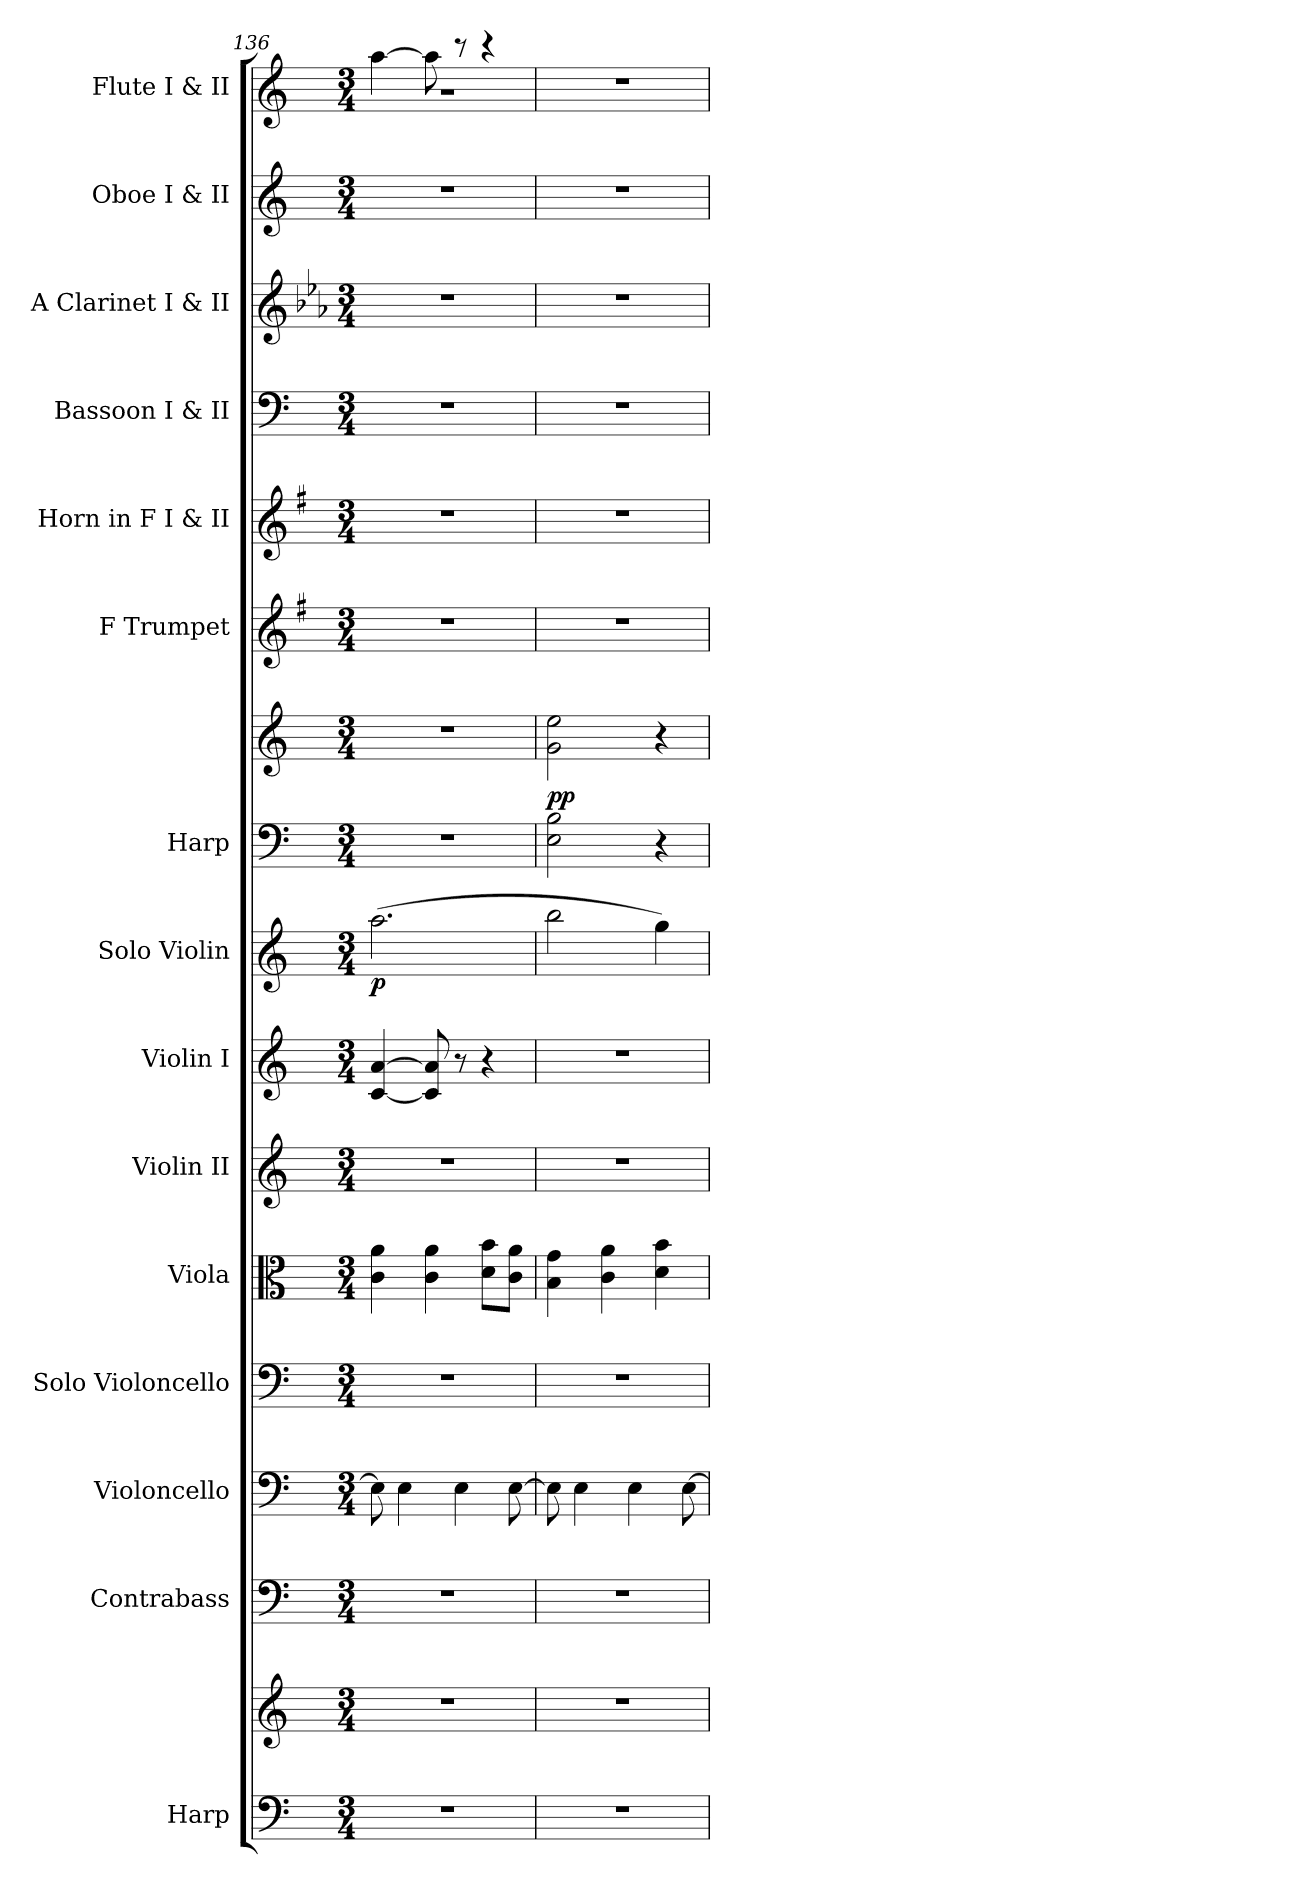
**kern	**kern	**kern	**kern	**kern	**kern	**kern	**kern	**kern	**dynam	**kern	**kern	**dynam	**kern	**kern	**kern	**kern	**kern	**kern
*part15	*part15	*part14	*part13	*part12	*part11	*part10	*part9	*part8	*part8	*part7	*part7	*part7	*part6	*part5	*part4	*part3	*part2	*part1
*staff17	*staff16	*staff15	*staff14	*staff13	*staff12	*staff11	*staff10	*staff9	*staff9	*staff8	*staff7	*staff7/8	*staff6	*staff5	*staff4	*staff3	*staff2	*staff1
*I"Harp	*	*I"Contrabass	*I"Violoncello	*I"Solo Violoncello	*I"Viola	*I"Violin II	*I"Violin I	*I"Solo Violin	*	*I"Harp	*	*	*I"F Trumpet	*I"Horn in F I &amp; II	*I"Bassoon I &amp; II	*I"A Clarinet I &amp; II	*I"Oboe I &amp; II	*I"Flute I &amp; II
*I'Hrp.	*	*I'Cb.	*I'Vc.	*I'Vc.	*I'Vla.	*I'Vln.	*I'Vln.	*I'Vln.	*	*I'Hrp.	*	*	*I'F Tpt.	*	*I'Bsn.	*I'A Cl.	*I'Ob.	*I'Fl.
*clefF4	*clefG2	*clefF4	*clefF4	*clefF4	*clefC3	*clefG2	*clefG2	*clefG2	*	*clefF4	*clefG2	*	*clefG2	*clefG2	*clefF4	*clefG2	*clefG2	*clefG2
*	*	*ITrd7c12	*	*	*	*	*	*	*	*	*	*	*ITrd-3c-5	*ITrd4c7	*	*ITrd2c3	*	*
*k[]	*k[]	*k[]	*k[]	*k[]	*k[]	*k[]	*k[]	*k[]	*	*k[]	*k[]	*	*k[]	*k[]	*k[]	*k[]	*k[]	*k[]
*M3/4	*M3/4	*M3/4	*M3/4	*M3/4	*M3/4	*M3/4	*M3/4	*M3/4	*	*M3/4	*M3/4	*	*M3/4	*M3/4	*M3/4	*M3/4	*M3/4	*M3/4
=136	=136	=136	=136	=136	=136	=136	=136	=136	=136	=136	=136	=136	=136	=136	=136	=136	=136	=136
*	*	*	*	*	*	*	*	*	*	*	*	*	*	*	*	*	*	*^
!	!	!	!	!	!	!	!	!	!LO:DY:b	!	!	!	!	!	!	!	!	!	!
2.r	2.r	2.r	8E\]	2.r	4c\ 4a\	2.r	[4c/ [4a/	(>2.aa\	p	2.r	2.r	.	2.r	2.r	2.r	2.r	2.r	[4aa\	2.r
.	.	.	4E\	.	.	.	.	.	.	.	.	.	.	.	.	.	.	.	.
.	.	.	.	.	4c\ 4a\	.	8c/] 8a/]	.	.	.	.	.	.	.	.	.	.	8aa\]	.
.	.	.	4E\	.	.	.	8r	.	.	.	.	.	.	.	.	.	.	8r	.
.	.	.	.	.	8d\ 8b\L	.	4r	.	.	.	.	.	.	.	.	.	.	4r	.
.	.	.	[8E\	.	8c\ 8a\J	.	.	.	.	.	.	.	.	.	.	.	.	.	.
*	*	*	*	*	*	*	*	*	*	*	*	*	*	*	*	*	*	*v	*v
=137	=137	=137	=137	=137	=137	=137	=137	=137	=137	=137	=137	=137	=137	=137	=137	=137	=137	=137
!	!	!	!	!	!	!	!	!	!	!	!	!LO:DY:a=2	!	!	!	!	!	!
2.r	2.r	2.r	8E\]	2.r	4B\ 4g\	2.r	2.r	2bb\	.	2E\ 2B\	2g\ 2ee\	pp	2.r	2.r	2.r	2.r	2.r	2.r
.	.	.	4E\	.	.	.	.	.	.	.	.	.	.	.	.	.	.	.
.	.	.	.	.	4c\ 4a\	.	.	.	.	.	.	.	.	.	.	.	.	.
.	.	.	4E\	.	.	.	.	.	.	.	.	.	.	.	.	.	.	.
.	.	.	.	.	4d\ 4b\	.	.	4gg\)	.	4r	4r	.	.	.	.	.	.	.
.	.	.	[8E\	.	.	.	.	.	.	.	.	.	.	.	.	.	.	.
=	=	=	=	=	=	=	=	=	=	=	=	=	=	=	=	=	=	=
*-	*-	*-	*-	*-	*-	*-	*-	*-	*-	*-	*-	*-	*-	*-	*-	*-	*-	*-
